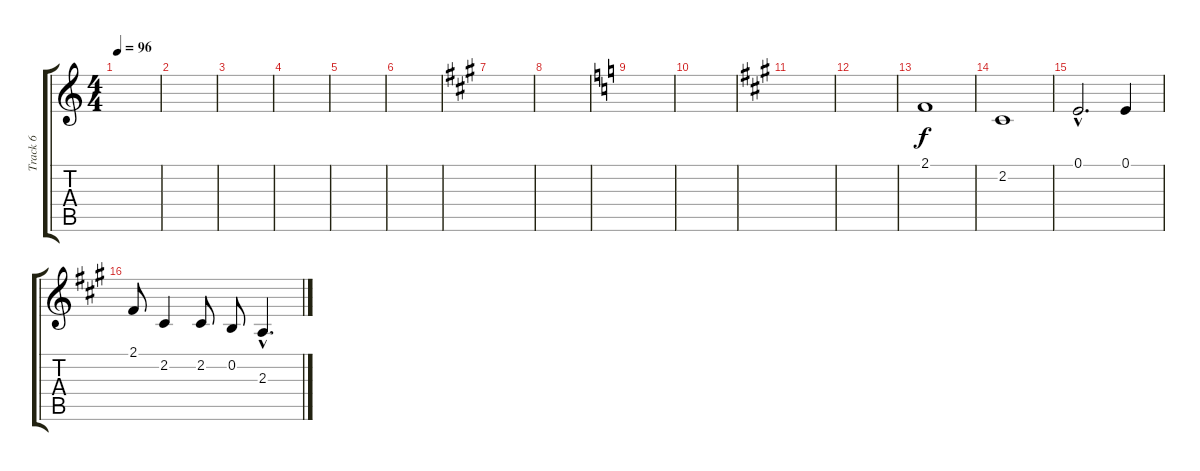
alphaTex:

\track ("Track 6" "Track 6") {instrument clarinet}
\staff {score tabs}
\tuning (E4 B3 G3 D3 A2 E2) {hide}
\ts (4 4)
\tempo 96
\clef g2
\ks c
|
|
|
|
|
|
\ks a
|
|
\ks c
|
|
\ks a
|
|
2.1.1 |
2.2.1 |
0.1{hac}.2{d} 0.1.4 |
2.1.8 2.2.4 2.2.8 0.2.8 2.3{hac}.4{d}
